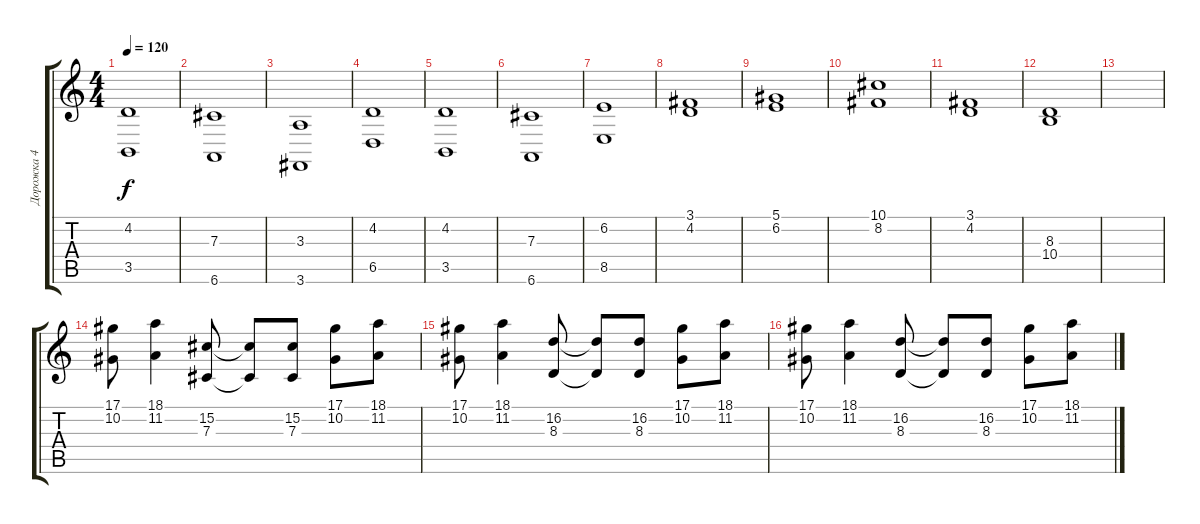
\track ("Дорожка 4" "Дорожка 4") {solo instrument stringensemble1}
\staff {score tabs}
\tuning (Eb4 Bb3 Gb3 Db3 Ab2 Eb2) {hide}
\ts (4 4)
\tempo 120
\clef g2
\ks c
(4.2 3.5).1{dy f} |
(7.3 6.6).1 |
(3.3 3.6).1 |
(4.2 6.5).1 |
(4.2 3.5).1 |
(7.3 6.6).1 |
(6.2 8.5).1 |
(3.1 4.2).1 |
(5.1 6.2).1 |
(10.1 8.2).1 |
(3.1 4.2).1 |
(8.3 10.4).1 |
|
(17.1 10.2).8 (18.1 11.2).4 (15.2 7.3).8 (15.2{t} 7.3{t}).8 (15.2 7.3).8 (17.1 10.2).8 (18.1 11.2).8 |
(17.1 10.2).8 (18.1 11.2).4 (16.2 8.3).8 (16.2{t} 8.3{t}).8 (16.2 8.3).8 (17.1 10.2).8 (18.1 11.2).8 |
(17.1 10.2).8 (18.1 11.2).4 (16.2 8.3).8 (16.2{t} 8.3{t}).8 (16.2 8.3).8 (17.1 10.2).8 (18.1 11.2).8
